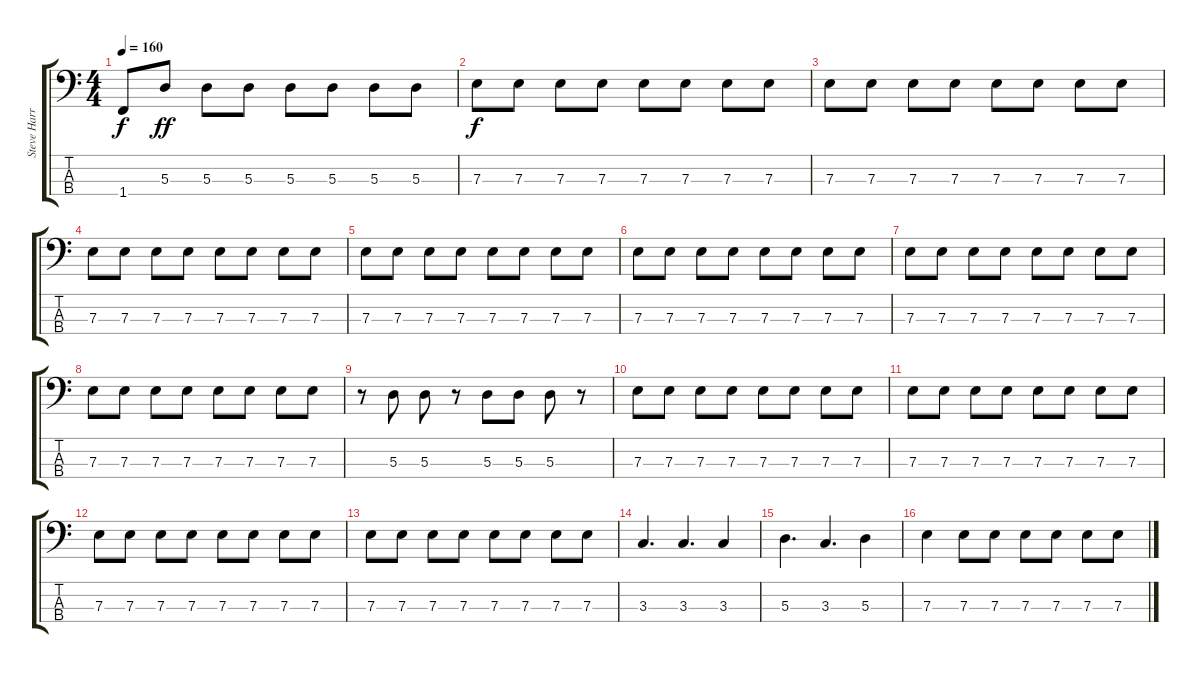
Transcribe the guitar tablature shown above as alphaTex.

\track ("Steve Harris" "Steve Harr") {instrument electricbassfinger}
\staff {score tabs}
\tuning (G2 D2 A1 E1) {hide}
\ts (4 4)
\tempo 160
\clef f4
\ks c
1.4{t}.8{dy f} 5.3.8{dy ff} 5.3.8 5.3.8 5.3.8 5.3.8 5.3.8 5.3.8 |
7.3.8{dy f} 7.3.8 7.3.8 7.3.8 7.3.8 7.3.8 7.3.8 7.3.8 |
7.3.8 7.3.8 7.3.8 7.3.8 7.3.8 7.3.8 7.3.8 7.3.8 |
7.3.8 7.3.8 7.3.8 7.3.8 7.3.8 7.3.8 7.3.8 7.3.8 |
7.3.8 7.3.8 7.3.8 7.3.8 7.3.8 7.3.8 7.3.8 7.3.8 |
7.3.8 7.3.8 7.3.8 7.3.8 7.3.8 7.3.8 7.3.8 7.3.8 |
7.3.8 7.3.8 7.3.8 7.3.8 7.3.8 7.3.8 7.3.8 7.3.8 |
7.3.8 7.3.8 7.3.8 7.3.8 7.3.8 7.3.8 7.3.8 7.3.8 |
r.8 5.3.8 5.3.8 r.8 5.3.8 5.3.8 5.3.8 r.8 |
7.3.8 7.3.8 7.3.8 7.3.8 7.3.8 7.3.8 7.3.8 7.3.8 |
7.3.8 7.3.8 7.3.8 7.3.8 7.3.8 7.3.8 7.3.8 7.3.8 |
7.3.8 7.3.8 7.3.8 7.3.8 7.3.8 7.3.8 7.3.8 7.3.8 |
7.3.8 7.3.8 7.3.8 7.3.8 7.3.8 7.3.8 7.3.8 7.3.8 |
3.3.4{d} 3.3.4{d} 3.3.4 |
5.3.4{d} 3.3.4{d} 5.3.4 |
7.3.4 7.3.8 7.3.8 7.3.8 7.3.8 7.3.8 7.3.8
